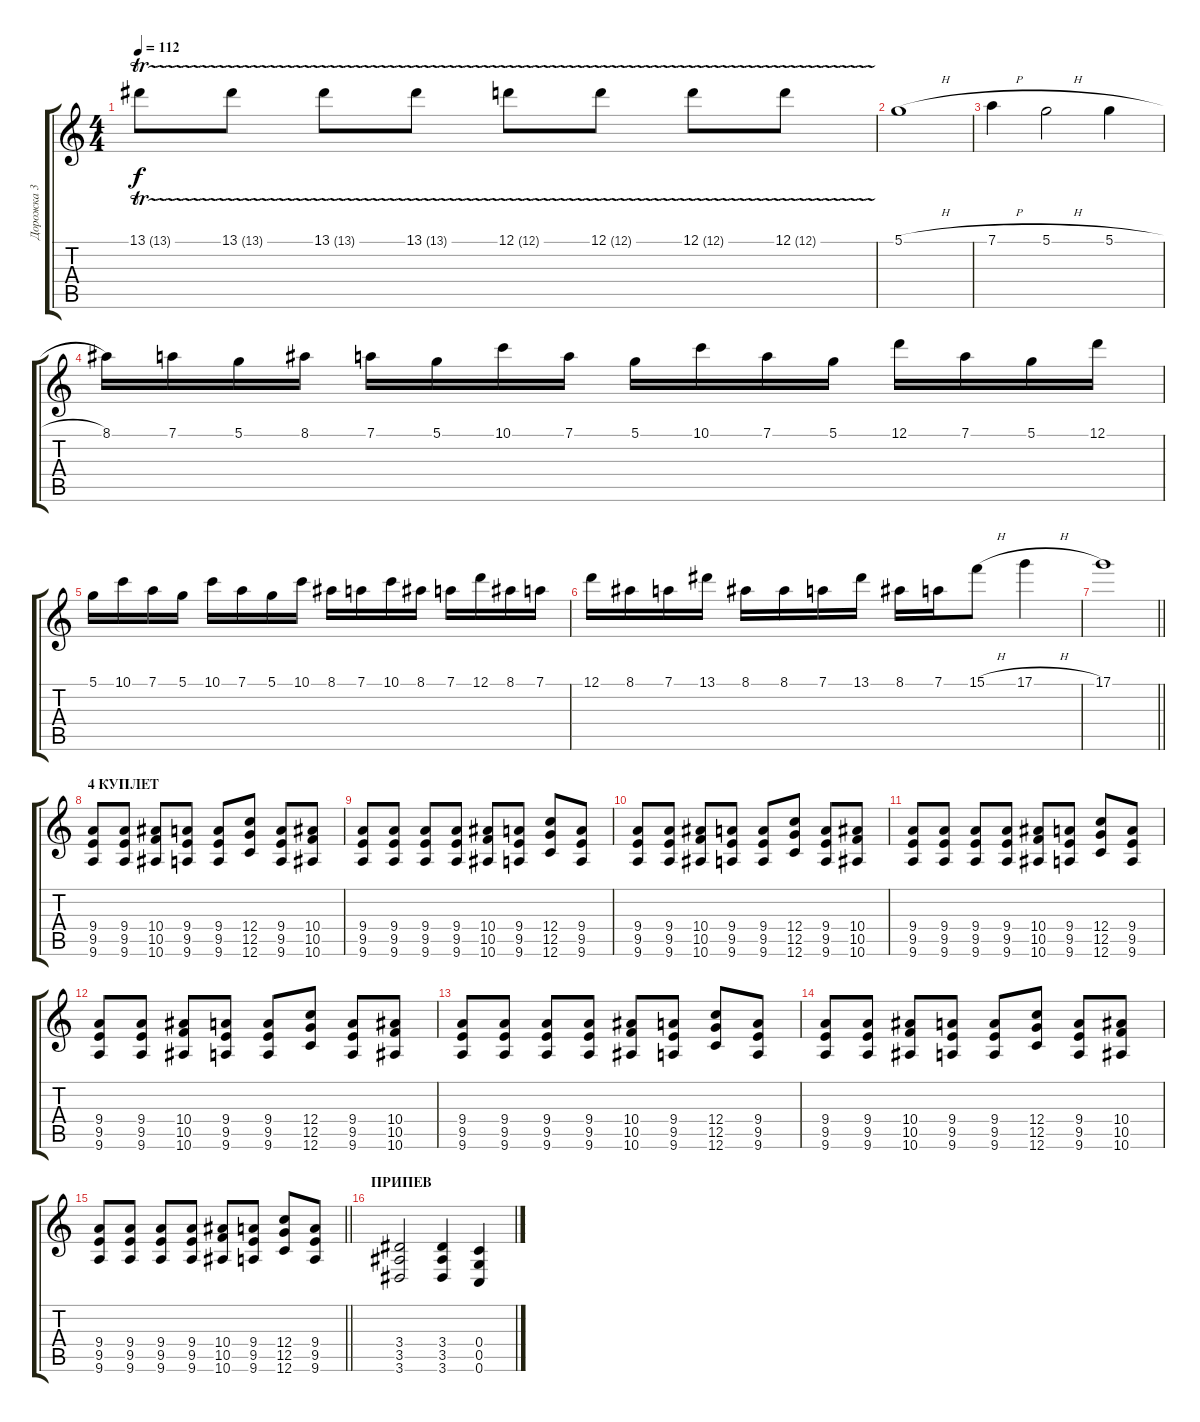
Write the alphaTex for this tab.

\track ("Дорожка 3" "Дорожка 3") {instrument distortionguitar}
\staff {score tabs}
\tuning (D4 A3 F3 C3 G2 C2) {hide}
\ts (4 4)
\tempo 112
\clef g2
\ks c
13.1{tr (13 16)}.8{dy f} 13.1{tr (13 16)}.8 13.1{tr (13 16)}.8 13.1{tr (13 16)}.8 12.1{tr (12 16)}.8 12.1{tr (12 16)}.8 12.1{tr (12 16)}.8 12.1{tr (12 16)}.8 |
5.1{h}.1 |
7.1{h}.4 5.1{h}.2 5.1{h}.4 |
8.1.16 7.1.16 5.1.16 8.1.16 7.1.16 5.1.16 10.1.16 7.1.16 5.1.16 10.1.16 7.1.16 5.1.16 12.1.16 7.1.16 5.1.16 12.1.16 |
5.1.16 10.1.16 7.1.16 5.1.16 10.1.16 7.1.16 5.1.16 10.1.16 8.1.16 7.1.16 10.1.16 8.1.16 7.1.16 12.1.16 8.1.16 7.1.16 |
12.1.16 8.1.16 7.1.16 13.1.16 8.1.16 8.1.16 7.1.16 13.1.16 8.1.16 7.1.16 15.1{h}.8 17.1{h}.4 |
\barLineRight lightlight
17.1.1 |
\section ("" "4 КУПЛЕТ")
(9.4 9.5 9.6).8 (9.4 9.5 9.6).8 (10.4 10.5 10.6).8 (9.4 9.5 9.6).8 (9.4 9.5 9.6).8 (12.4 12.5 12.6).8 (9.4 9.5 9.6).8 (10.4 10.5 10.6).8 |
(9.4 9.5 9.6).8 (9.4 9.5 9.6).8 (9.4 9.5 9.6).8 (9.4 9.5 9.6).8 (10.4 10.5 10.6).8 (9.4 9.5 9.6).8 (12.4 12.5 12.6).8 (9.4 9.5 9.6).8 |
(9.4 9.5 9.6).8 (9.4 9.5 9.6).8 (10.4 10.5 10.6).8 (9.4 9.5 9.6).8 (9.4 9.5 9.6).8 (12.4 12.5 12.6).8 (9.4 9.5 9.6).8 (10.4 10.5 10.6).8 |
(9.4 9.5 9.6).8 (9.4 9.5 9.6).8 (9.4 9.5 9.6).8 (9.4 9.5 9.6).8 (10.4 10.5 10.6).8 (9.4 9.5 9.6).8 (12.4 12.5 12.6).8 (9.4 9.5 9.6).8 |
(9.4 9.5 9.6).8 (9.4 9.5 9.6).8 (10.4 10.5 10.6).8 (9.4 9.5 9.6).8 (9.4 9.5 9.6).8 (12.4 12.5 12.6).8 (9.4 9.5 9.6).8 (10.4 10.5 10.6).8 |
(9.4 9.5 9.6).8 (9.4 9.5 9.6).8 (9.4 9.5 9.6).8 (9.4 9.5 9.6).8 (10.4 10.5 10.6).8 (9.4 9.5 9.6).8 (12.4 12.5 12.6).8 (9.4 9.5 9.6).8 |
(9.4 9.5 9.6).8 (9.4 9.5 9.6).8 (10.4 10.5 10.6).8 (9.4 9.5 9.6).8 (9.4 9.5 9.6).8 (12.4 12.5 12.6).8 (9.4 9.5 9.6).8 (10.4 10.5 10.6).8 |
\barLineRight lightlight
(9.4 9.5 9.6).8 (9.4 9.5 9.6).8 (9.4 9.5 9.6).8 (9.4 9.5 9.6).8 (10.4 10.5 10.6).8 (9.4 9.5 9.6).8 (12.4 12.5 12.6).8 (9.4 9.5 9.6).8 |
\section ("" "ПРИПЕВ")
(3.4 3.5 3.6).2 (3.4 3.5 3.6).4 (0.4 0.5 0.6).4
